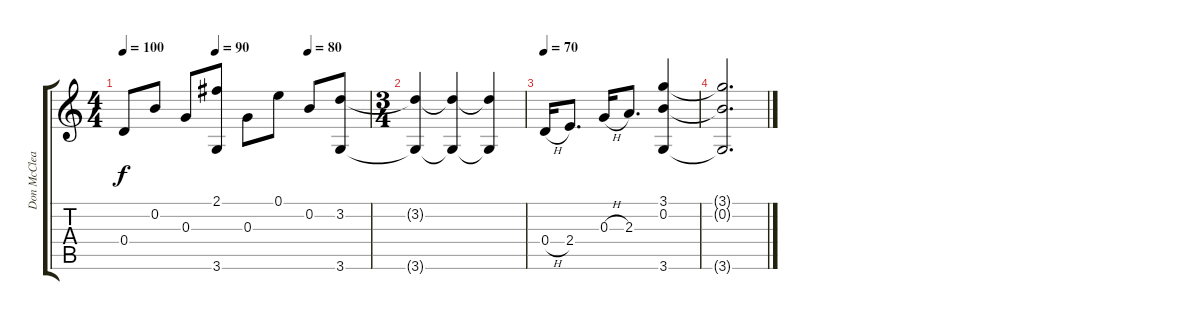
\track ("Don McClean - Acoustic Guitar" "Don McClea") {instrument acousticguitarnylon}
\staff {score tabs}
\tuning (E4 B3 G3 D3 A2 E2) {hide}
\ts (4 4)
\tempo 100
\tempo (90 0.375)
\tempo (80 0.75)
\clef g2
\ks c
0.4.8{dy f} 0.2.8 0.3.8 (2.1 3.6).8 0.3.8 0.1.8 0.2.8 (3.2 3.6).8 |
\ts (3 4)
(3.2{t} 3.6{t}).4 (3.2{t} 3.6{t}).4 (3.2{t} 3.6{t}).4 |
\tempo 70
0.4{h}.16 2.4.8{d} 0.3{h}.16 2.3.8{d} (3.1 0.2 3.6).4 |
(3.1{t} 0.2{t} 3.6{t}).2{d}
